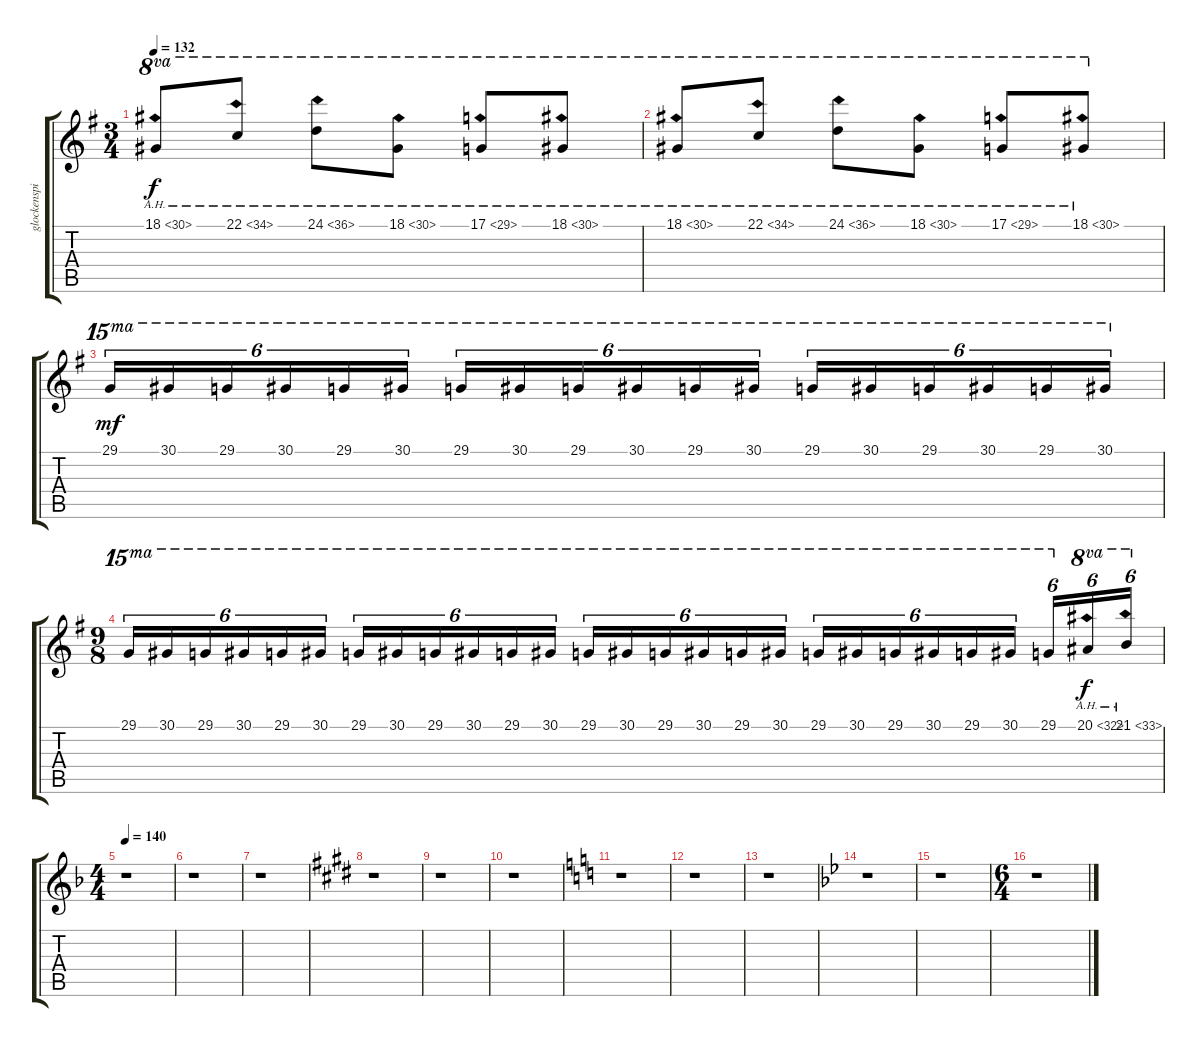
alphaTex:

\track ("glockenspiel" "glockenspi") {instrument glockenspiel}
\staff {score tabs}
\tuning (D4 A3 F3 C3 G2 D2) {hide}
\ts (3 4)
\tempo 132
\clef g2
\ks eminor
18.1{ah 12}.8{ot 8va dy f} 22.1{ah 12}.8{ot 8va} 24.1{ah 12}.8{ot 8va} 18.1{ah 12}.8{ot 8va} 17.1{ah 12}.8{ot 8va} 18.1{ah 12}.8{ot 8va} |
18.1{ah 12}.8{ot 8va} 22.1{ah 12}.8{ot 8va} 24.1{ah 12}.8{ot 8va} 18.1{ah 12}.8{ot 8va} 17.1{ah 12}.8{ot 8va} 18.1{ah 12}.8{ot 8va} |
29.1.16{tu (6 4) ot 15ma dy mf} 30.1.16{tu (6 4) ot 15ma} 29.1.16{tu (6 4) ot 15ma} 30.1.16{tu (6 4) ot 15ma} 29.1.16{tu (6 4) ot 15ma} 30.1.16{tu (6 4) ot 15ma} 29.1.16{tu (6 4) ot 15ma} 30.1.16{tu (6 4) ot 15ma} 29.1.16{tu (6 4) ot 15ma} 30.1.16{tu (6 4) ot 15ma} 29.1.16{tu (6 4) ot 15ma} 30.1.16{tu (6 4) ot 15ma} 29.1.16{tu (6 4) ot 15ma} 30.1.16{tu (6 4) ot 15ma} 29.1.16{tu (6 4) ot 15ma} 30.1.16{tu (6 4) ot 15ma} 29.1.16{tu (6 4) ot 15ma} 30.1.16{tu (6 4) ot 15ma} |
\ts (9 8)
29.1.16{tu (6 4) ot 15ma} 30.1.16{tu (6 4) ot 15ma} 29.1.16{tu (6 4) ot 15ma} 30.1.16{tu (6 4) ot 15ma} 29.1.16{tu (6 4) ot 15ma} 30.1.16{tu (6 4) ot 15ma beam splitsecondary} 29.1.16{tu (6 4) ot 15ma} 30.1.16{tu (6 4) ot 15ma} 29.1.16{tu (6 4) ot 15ma} 30.1.16{tu (6 4) ot 15ma} 29.1.16{tu (6 4) ot 15ma} 30.1.16{tu (6 4) ot 15ma beam splitsecondary} 29.1.16{tu (6 4) ot 15ma} 30.1.16{tu (6 4) ot 15ma} 29.1.16{tu (6 4) ot 15ma} 30.1.16{tu (6 4) ot 15ma} 29.1.16{tu (6 4) ot 15ma} 30.1.16{tu (6 4) ot 15ma} 29.1.16{tu (6 4) ot 15ma} 30.1.16{tu (6 4) ot 15ma} 29.1.16{tu (6 4) ot 15ma} 30.1.16{tu (6 4) ot 15ma} 29.1.16{tu (6 4) ot 15ma} 30.1.16{tu (6 4) ot 15ma beam splitsecondary} 29.1.16{tu (6 4) ot 15ma} 20.1{ah 12}.16{tu (6 4) ot 8va dy f} 21.1{ah 12}.16{tu (6 4) ot 8va} |
\ts (4 4)
\tempo 140
\ks dminor
r.1 |
r.1 |
r.1 |
\ks c#minor
r.1 |
r.1 |
r.1 |
\ks aminor
r.1 |
r.1 |
r.1 |
\ks gminor
r.1 |
r.1 |
\ts (6 4)
r.1
